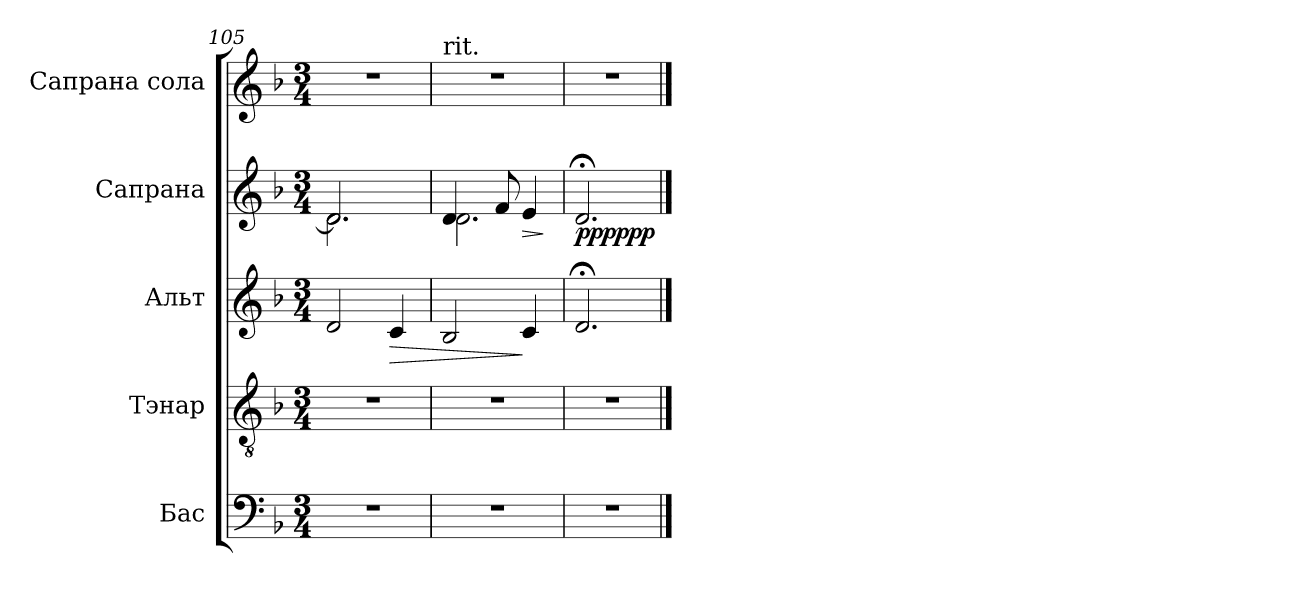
**kern	**kern	**kern	**dynam	**kern	**dynam	**kern
*part5	*part4	*part3	*part3	*part2	*part2	*part1
*staff5	*staff4	*staff3	*staff3	*staff2	*staff2	*staff1
*I"Бас	*I"Тэнар	*I"Альт	*	*I"Сапрана	*	*I"Сапрана сола
*clefF4	*clefGv2	*clefG2	*	*clefG2	*	*clefG2
*	*ITrd7c12	*	*	*	*	*
*k[b-]	*k[b-]	*k[b-]	*	*k[b-]	*	*k[b-]
*F:	*F:	*F:	*	*F:	*	*F:
*M3/4	*M3/4	*M3/4	*	*M3/4	*	*M3/4
=105	=105	=105	=105	=105	=105	=105
!LO:N:vis=1	!LO:N:vis=1	!	!	!	!	!LO:N:vis=1
*	*	*	*	*^	*	*
2.r	2.r	2di/	.	2.di/]	2.di\	.	2.r
!	!	!	!LO:HP:b	!	!	!	!
.	.	4ci/	>	.	.	.	.
=106	=106	=106	=106	=106	=106	=106	=106
!	!	!	!	!	!	!	!LO:TX:t=rit.
!LO:N:vis=1	!LO:N:vis=1	!	!	!	!	!	!LO:N:vis=1
2.r	2.r	2B-i/	.	4.di/	2.di\	.	2.r
.	.	.	.	8fi/	.	.	.
!	!	!	!	!	!	!LO:HP:b	!
.	.	4ci/	]	4ei/	.	>	.
*	*	*	*	*v	*v	*	*
.	.	.	.	.	]	.
=107	=107	=107	=107	=107	=107	=107
!LO:N:vis=1	!LO:N:vis=1	!	!	!	!	!LO:N:vis=1
2.r	2.r	2.d;i/	.	2.d;i/	ppp ppp	2.r
==	==	==	==	==	==	==
*-	*-	*-	*-	*-	*-	*-
